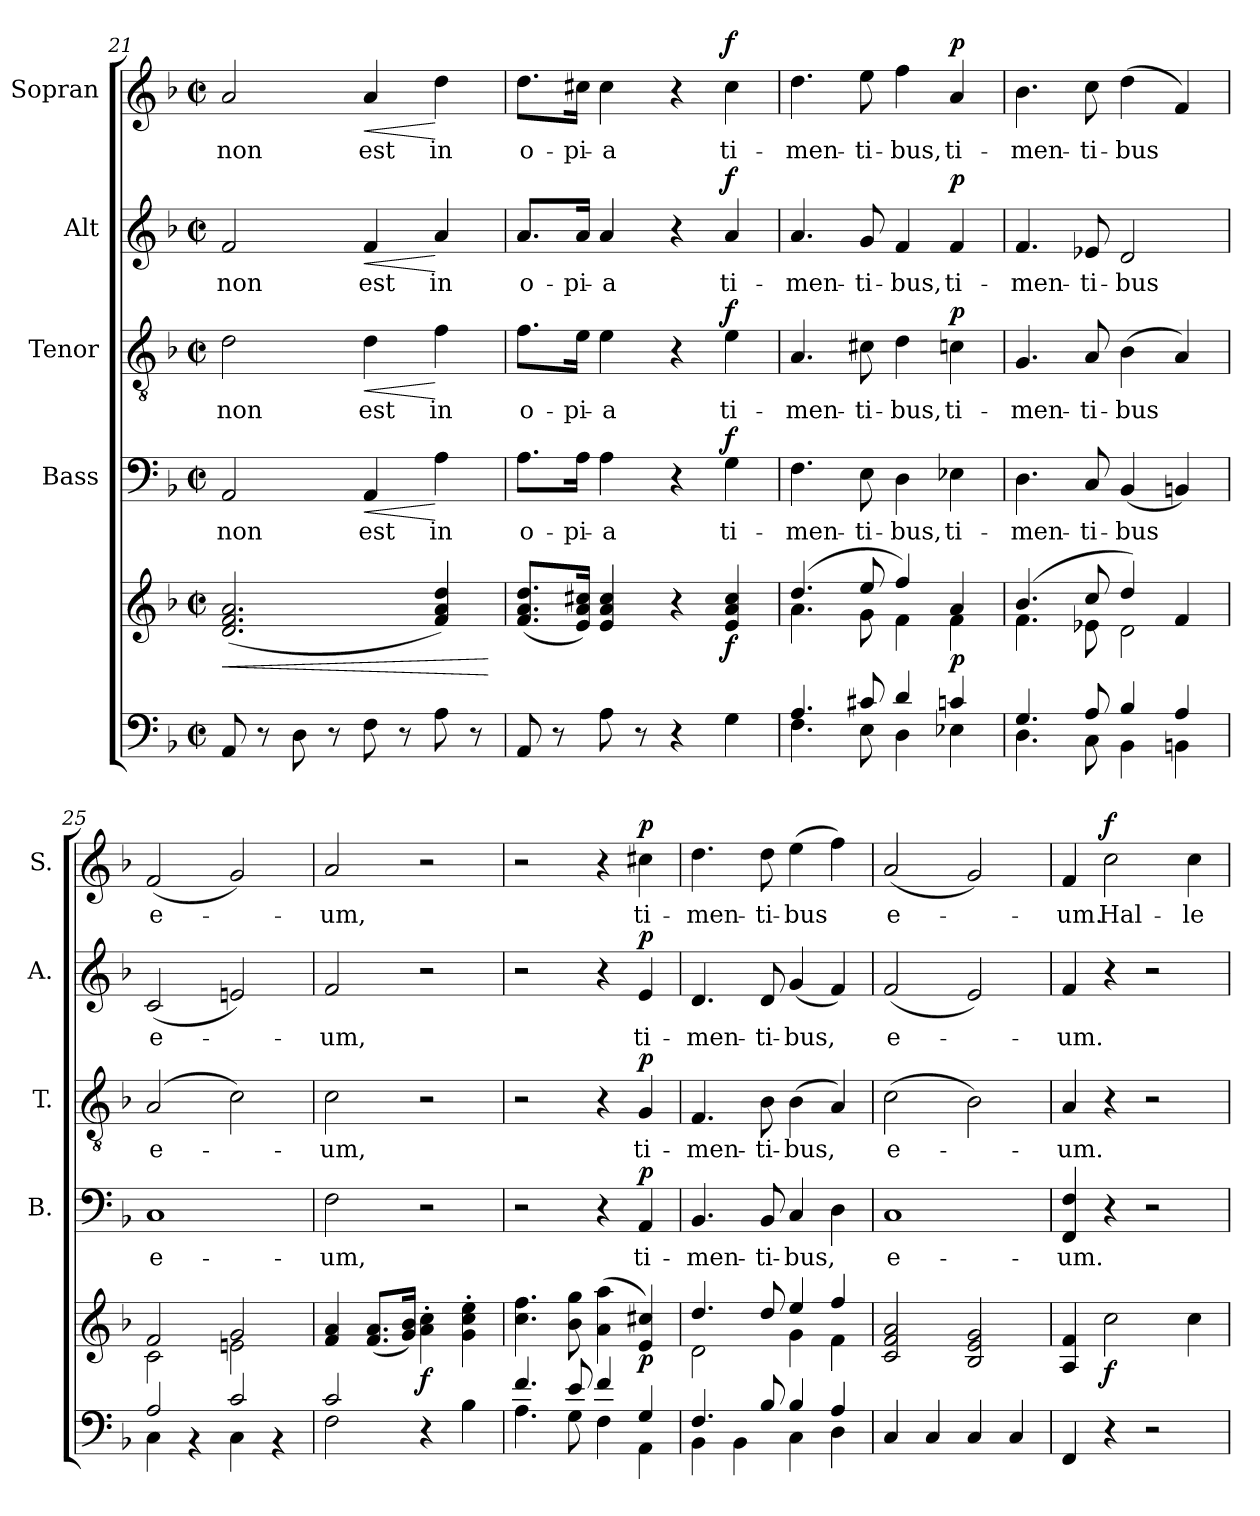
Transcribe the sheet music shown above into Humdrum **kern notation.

**kern	**kern	**dynam	**kern	**text	**dynam	**kern	**text	**dynam	**kern	**text	**dynam	**kern	**text	**dynam
*part5	*part5	*part5	*part4	*part4	*part4	*part3	*part3	*part3	*part2	*part2	*part2	*part1	*part1	*part1
*staff6	*staff5	*staff5/6	*staff4	*staff4	*staff4	*staff3	*staff3	*staff3	*staff2	*staff2	*staff2	*staff1	*staff1	*staff1
*	*	*	*I"Bass	*	*	*I"Tenor	*	*	*I"Alt	*	*	*I"Sopran	*	*
*	*	*	*I'B.	*	*	*I'T.	*	*	*I'A.	*	*	*I'S.	*	*
*clefF4	*clefG2	*	*clefF4	*	*	*clefGv2	*	*	*clefG2	*	*	*clefG2	*	*
*k[b-]	*k[b-]	*	*k[b-]	*	*	*k[b-]	*	*	*k[b-]	*	*	*k[b-]	*	*
*F:	*F:	*	*F:	*	*	*F:	*	*	*F:	*	*	*F:	*	*
*M2/2	*M2/2	*	*M2/2	*	*	*M2/2	*	*	*M2/2	*	*	*M2/2	*	*
*met(c|)	*met(c|)	*	*met(c|)	*	*	*met(c|)	*	*	*met(c|)	*	*	*met(c|)	*	*
=21	=21	=21	=21	=21	=21	=21	=21	=21	=21	=21	=21	=21	=21	=21
!	!	!LO:HP:b	!	!LO:LY:b	!	!	!LO:LY:b	!	!	!LO:LY:b	!	!	!LO:LY:b	!
8AA/	(2.d/ 2.f/ 2.a/	<	2AA/	non	.	2d\	non	.	2f/	non	.	2a/	non	.
8r	.	.	.	.	.	.	.	.	.	.	.	.	.	.
8D\	.	.	.	.	.	.	.	.	.	.	.	.	.	.
8r	.	.	.	.	.	.	.	.	.	.	.	.	.	.
!	!	!	!	!LO:LY:b	!LO:HP:b	!	!LO:LY:b	!LO:HP:b	!	!LO:LY:b	!LO:HP:b	!	!LO:LY:b	!LO:HP:b
8F\	.	.	4AA/	est	<	4d\	est	<	4f/	est	<	4a/	est	<
8r	.	.	.	.	.	.	.	.	.	.	.	.	.	.
!	!	!	!	!LO:LY:b	!	!	!LO:LY:b	!	!	!LO:LY:b	!	!	!LO:LY:b	!
8A\	4f/ 4a/ 4dd/)	.	4A\	in	[	4f\	in	[	4a/	in	[	4dd\	in	[
8r	.	.	.	.	.	.	.	.	.	.	.	.	.	.
.	.	[	.	.	.	.	.	.	.	.	.	.	.	.
=22	=22	=22	=22	=22	=22	=22	=22	=22	=22	=22	=22	=22	=22	=22
!	!	!	!	!LO:LY:b	!	!	!LO:LY:b	!	!	!LO:LY:b	!	!	!LO:LY:b	!
8AA/	(<8.f/ 8.a/ 8.dd/L	.	8.A\L	o-	.	8.f\L	o-	.	8.a/L	o-	.	8.dd\L	o-	.
8r	.	.	.	.	.	.	.	.	.	.	.	.	.	.
!	!	!	!	!LO:LY:b	!	!	!LO:LY:b	!	!	!LO:LY:b	!	!	!LO:LY:b	!
.	16e/ 16a/ 16cc#X/Jk)	.	16A\Jk	-pi-	.	16e\Jk	-pi-	.	16a/Jk	-pi-	.	16cc#X\Jk	-pi-	.
!	!	!	!	!LO:LY:b	!	!	!LO:LY:b	!	!	!LO:LY:b	!	!	!LO:LY:b	!
8A\	4e/ 4a/ 4cc#/	.	4A\	-a	.	4e\	-a	.	4a/	-a	.	4cc#\	-a	.
8r	.	.	.	.	.	.	.	.	.	.	.	.	.	.
4r	4r	.	4r	.	.	4r	.	.	4r	.	.	4r	.	.
!	!	!LO:DY:b	!	!LO:LY:b	!LO:DY:a	!	!LO:LY:b	!LO:DY:a	!	!LO:LY:b	!LO:DY:a	!	!LO:LY:b	!LO:DY:a
4G\	4e/ 4a/ 4cc#/	f	4G\	ti-	f	4e\	ti-	f	4a/	ti-	f	4cc#\	ti-	f
!!LO:LB:g=z
=23	=23	=23	=23	=23	=23	=23	=23	=23	=23	=23	=23	=23	=23	=23
*^	*^	*	*	*	*	*	*	*	*	*	*	*	*	*
!	!	!	!	!	!	!LO:LY:b	!	!	!LO:LY:b	!	!	!LO:LY:b	!	!	!LO:LY:b	!
4.A/	4.F\	(4.dd/	4.a\	.	4.F\	-men-	.	4.A/	-men-	.	4.a/	-men-	.	4.dd\	-men-	.
!	!	!	!	!	!	!LO:LY:b	!	!	!LO:LY:b	!	!	!LO:LY:b	!	!	!LO:LY:b	!
8c#X/	8E\	8ee/	8g\	.	8E\	-ti-	.	8c#X\	-ti-	.	8g/	-ti-	.	8ee\	-ti-	.
!	!	!	!	!	!	!LO:LY:b	!	!	!LO:LY:b	!	!	!LO:LY:b	!	!	!LO:LY:b	!
4d/	4D\	4ff/)	4f\	.	4D\	-bus,	.	4d\	-bus,	.	4f/	-bus,	.	4ff\	-bus,	.
!	!	!	!	!LO:DY:b	!	!LO:LY:b	!	!	!LO:LY:b	!LO:DY:a	!	!LO:LY:b	!LO:DY:a	!	!LO:LY:b	!LO:DY:a
4cn/	4E-X\	4a/	4f\	p	4E-X\	ti-	.	4cn\	ti-	p	4f/	ti-	p	4a/	ti-	p
=24	=24	=24	=24	=24	=24	=24	=24	=24	=24	=24	=24	=24	=24	=24	=24	=24
!	!	!	!	!	!	!LO:LY:b	!	!	!LO:LY:b	!	!	!LO:LY:b	!	!	!LO:LY:b	!
4.G/	4.D\	(4.b-/	4.f\	.	4.D\	-men-	.	4.G/	-men-	.	4.f/	-men-	.	4.b-\	-men-	.
!	!	!	!	!	!	!LO:LY:b	!	!	!LO:LY:b	!	!	!LO:LY:b	!	!	!LO:LY:b	!
8A/	8C\	8cc/	8e-X\	.	8C/	-ti-	.	8A/	-ti-	.	8e-X/	-ti-	.	8cc\	-ti-	.
!	!	!	!	!	!	!LO:LY:b	!	!	!LO:LY:b	!	!	!LO:LY:b	!	!	!LO:LY:b	!
4B-/	4BB-\	4dd/)	2d\	.	(<4BB-/	-bus	.	(>4B-\	-bus	.	2d/	-bus	.	(>4dd\	-bus	.
4A/	4BBn\	4f/	.	.	4BBn/)	.	.	4A/)	.	.	.	.	.	4f/)	.	.
=25	=25	=25	=25	=25	=25	=25	=25	=25	=25	=25	=25	=25	=25	=25	=25	=25
!	!	!	!	!	!	!LO:LY:b	!	!	!LO:LY:b	!	!	!LO:LY:b	!	!	!LO:LY:b	!
2A/	4C\	2f/	2c\	.	1C	e-	.	(2A/	e-	.	(<2c/	e-	.	(<2f/	e-	.
.	4r	.	.	.	.	.	.	.	.	.	.	.	.	.	.	.
2c/	4C\	2g/	2en\	.	.	.	.	2c\)	.	.	2en/)	.	.	2g/)	.	.
.	4r	.	.	.	.	.	.	.	.	.	.	.	.	.	.	.
*	*	*v	*v	*	*	*	*	*	*	*	*	*	*	*	*	*
=26	=26	=26	=26	=26	=26	=26	=26	=26	=26	=26	=26	=26	=26	=26	=26
!	!	!	!	!	!LO:LY:b	!	!	!LO:LY:b	!	!	!LO:LY:b	!	!	!LO:LY:b	!
2c/	2F\	4f/ 4a/	.	2F\	-um,	.	2c\	-um,	.	2f/	-um,	.	2a/	-um,	.
.	.	(<8.f/ 8.a/L	.	.	.	.	.	.	.	.	.	.	.	.	.
.	.	16g/ 16b-/Jk)	.	.	.	.	.	.	.	.	.	.	.	.	.
!	!	!	!LO:DY:b	!	!	!	!	!	!	!	!	!	!	!	!
2ryy	4r	4a\'> 4cc\'>	f	2r	.	.	2r	.	.	2r	.	.	2r	.	.
.	4B-\	4g\'> 4cc\'> 4ee\'>	.	.	.	.	.	.	.	.	.	.	.	.	.
=27	=27	=27	=27	=27	=27	=27	=27	=27	=27	=27	=27	=27	=27	=27	=27
4.f/	4.A\	4.cc\ 4.ff\	.	2r	.	.	2r	.	.	2r	.	.	2r	.	.
8e/	8G\	8b-\ 8gg\	.	.	.	.	.	.	.	.	.	.	.	.	.
4f/	4F\	(>4a\ 4aa\	.	4r	.	.	4r	.	.	4r	.	.	4r	.	.
!	!	!	!LO:DY:b	!	!LO:LY:b	!LO:DY:a	!	!LO:LY:b	!LO:DY:a	!	!LO:LY:b	!LO:DY:a	!	!LO:LY:b	!LO:DY:a
4G/	4AA\	4e/ 4cc#X/)	p	4AA/	ti-	p	4G/	ti-	p	4e/	ti-	p	4cc#X\	ti-	p
=28	=28	=28	=28	=28	=28	=28	=28	=28	=28	=28	=28	=28	=28	=28	=28
*	*	*^	*	*	*	*	*	*	*	*	*	*	*	*	*
!	!	!	!	!	!	!LO:LY:b	!	!	!LO:LY:b	!	!	!LO:LY:b	!	!	!LO:LY:b	!
4.F/	4BB-\	4.dd/	2d\	.	4.BB-/	-men-	.	4.F/	-men-	.	4.d/	-men-	.	4.dd\	-men-	.
.	4BB-\	.	.	.	.	.	.	.	.	.	.	.	.	.	.	.
!	!	!	!	!	!	!LO:LY:b	!	!	!LO:LY:b	!	!	!LO:LY:b	!	!	!LO:LY:b	!
8B-/	.	8dd/	.	.	8BB-/	-ti-	.	8B-\	-ti-	.	8d/	-ti-	.	8dd\	-ti-	.
!	!	!	!	!	!	!LO:LY:b	!	!	!LO:LY:b	!	!	!LO:LY:b	!	!	!LO:LY:b	!
4B-/	4C\	4ee/	4g\	.	4C/	-bus,	.	(>4B-\	-bus,	.	(<4g/	-bus,	.	(>4ee\	-bus	.
4A/	4D\	4ff/	4f\	.	4D\	.	.	4A/)	.	.	4f/)	.	.	4ff\)	.	.
=29	=29	=29	=29	=29	=29	=29	=29	=29	=29	=29	=29	=29	=29	=29	=29	=29
!	!	!	!	!	!	!LO:LY:b	!	!	!LO:LY:b	!	!	!LO:LY:b	!	!	!LO:LY:b	!
*v	*v	*	*	*	*	*	*	*	*	*	*	*	*	*	*	*
*	*v	*v	*	*	*	*	*	*	*	*	*	*	*	*	*
4C/	2c/ 2f/ 2a/	.	1C	e-	.	(>2c\	e-	.	(<2f/	e-	.	(<2a/	e-	.
4C/	.	.	.	.	.	.	.	.	.	.	.	.	.	.
4C/	2B-/ 2e/ 2g/	.	.	.	.	2B-\)	.	.	2e/)	.	.	2g/)	.	.
4C/	.	.	.	.	.	.	.	.	.	.	.	.	.	.
!!LO:PB:g=z
=30	=30	=30	=30	=30	=30	=30	=30	=30	=30	=30	=30	=30	=30	=30
!	!	!	!	!LO:LY:b	!	!	!LO:LY:b	!	!	!LO:LY:b	!	!	!LO:LY:b	!
4FF/	4A/ 4f/	.	4FF/ 4F/	-um.	.	4A/	-um.	.	4f/	-um.	.	4f/	-um.	.
!	!	!LO:DY:b	!	!	!	!	!	!	!	!	!	!	!LO:LY:b	!LO:DY:a
4r	2cc\	f	4r	.	.	4r	.	.	4r	.	.	2cc\	Hal-	f
2r	.	.	2r	.	.	2r	.	.	2r	.	.	.	.	.
!	!	!	!	!	!	!	!	!	!	!	!	!	!LO:LY:b	!
.	4cc\	.	.	.	.	.	.	.	.	.	.	4cc\	-le-	.
=	=	=	=	=	=	=	=	=	=	=	=	=	=	=
*-	*-	*-	*-	*-	*-	*-	*-	*-	*-	*-	*-	*-	*-	*-
